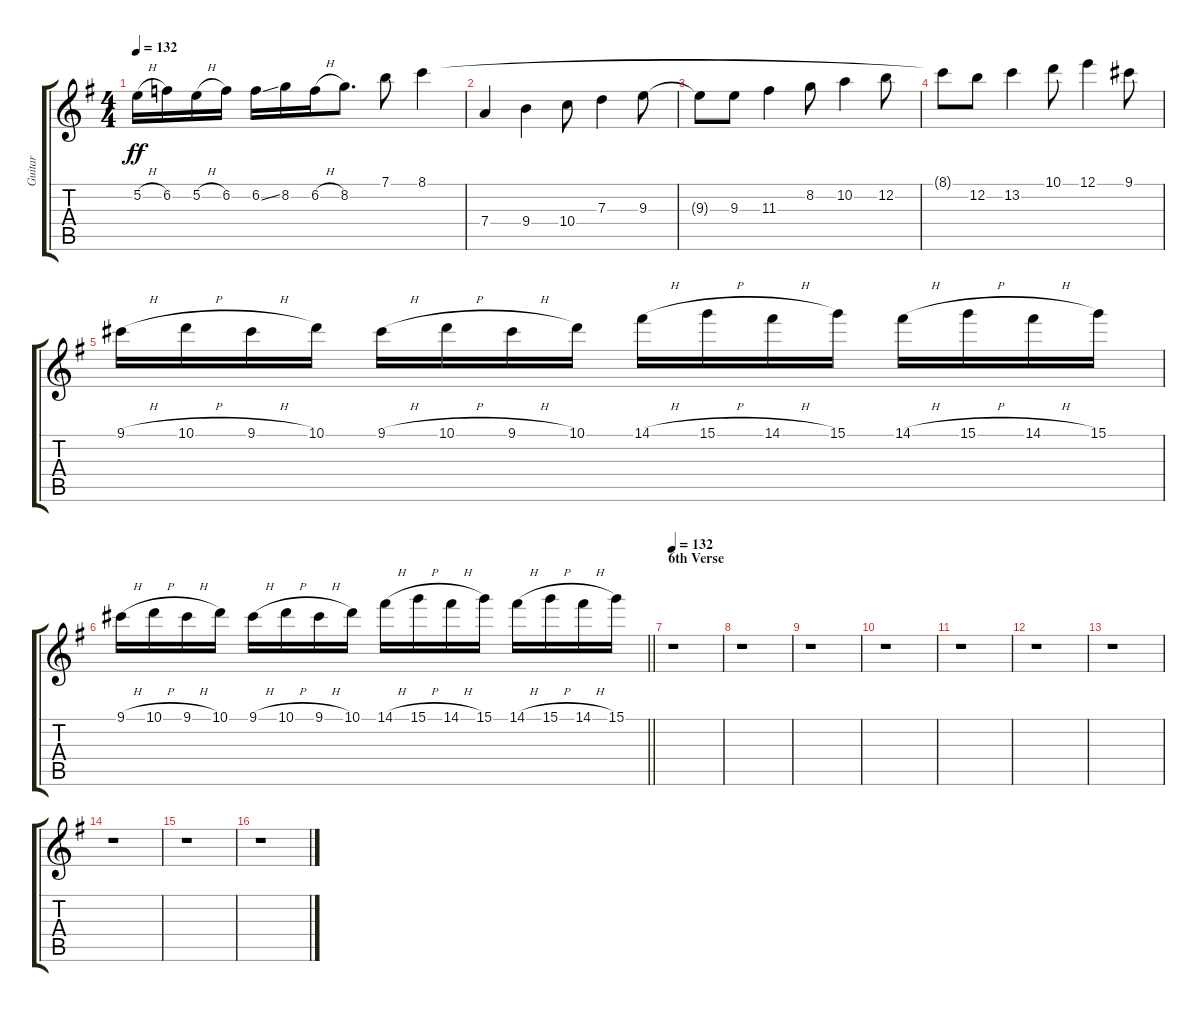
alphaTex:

\track ("Guitar" "Guitar") {instrument distortionguitar}
\staff {score tabs}
\tuning (E4 B3 G3 D3 A2 E2) {hide}
\ts (4 4)
\tempo 132
\clef g2
\ks g
5.2{h}.16{dy ff} 6.2.16 5.2{h}.16 6.2.16 6.2{ss}.16 8.2.16 6.2{h}.16 8.2.8{d} 7.1.8 8.1.4 |
7.4.4 9.4.4 10.4.8 7.3.4 9.3.8 |
9.3{t}.8 9.3.8 11.3.4 8.2.8 10.2.4 12.2.8 |
8.1{t}.8 12.2.8 13.2.4 10.1.8 12.1.4 9.1.8 |
9.1{h}.16 10.1{h}.16 9.1{h}.16 10.1.16 9.1{h}.16 10.1{h}.16 9.1{h}.16 10.1.16 14.1{h}.16 15.1{h}.16 14.1{h}.16 15.1.16 14.1{h}.16 15.1{h}.16 14.1{h}.16 15.1.16 |
\barLineRight lightlight
9.1{h}.16 10.1{h}.16 9.1{h}.16 10.1.16 9.1{h}.16 10.1{h}.16 9.1{h}.16 10.1.16 14.1{h}.16 15.1{h}.16 14.1{h}.16 15.1.16 14.1{h}.16 15.1{h}.16 14.1{h}.16 15.1.16 |
\section ("" "6th Verse")
\tempo 132
r.1 |
r.1 |
r.1 |
r.1 |
r.1 |
r.1 |
r.1 |
r.1 |
r.1 |
r.1
